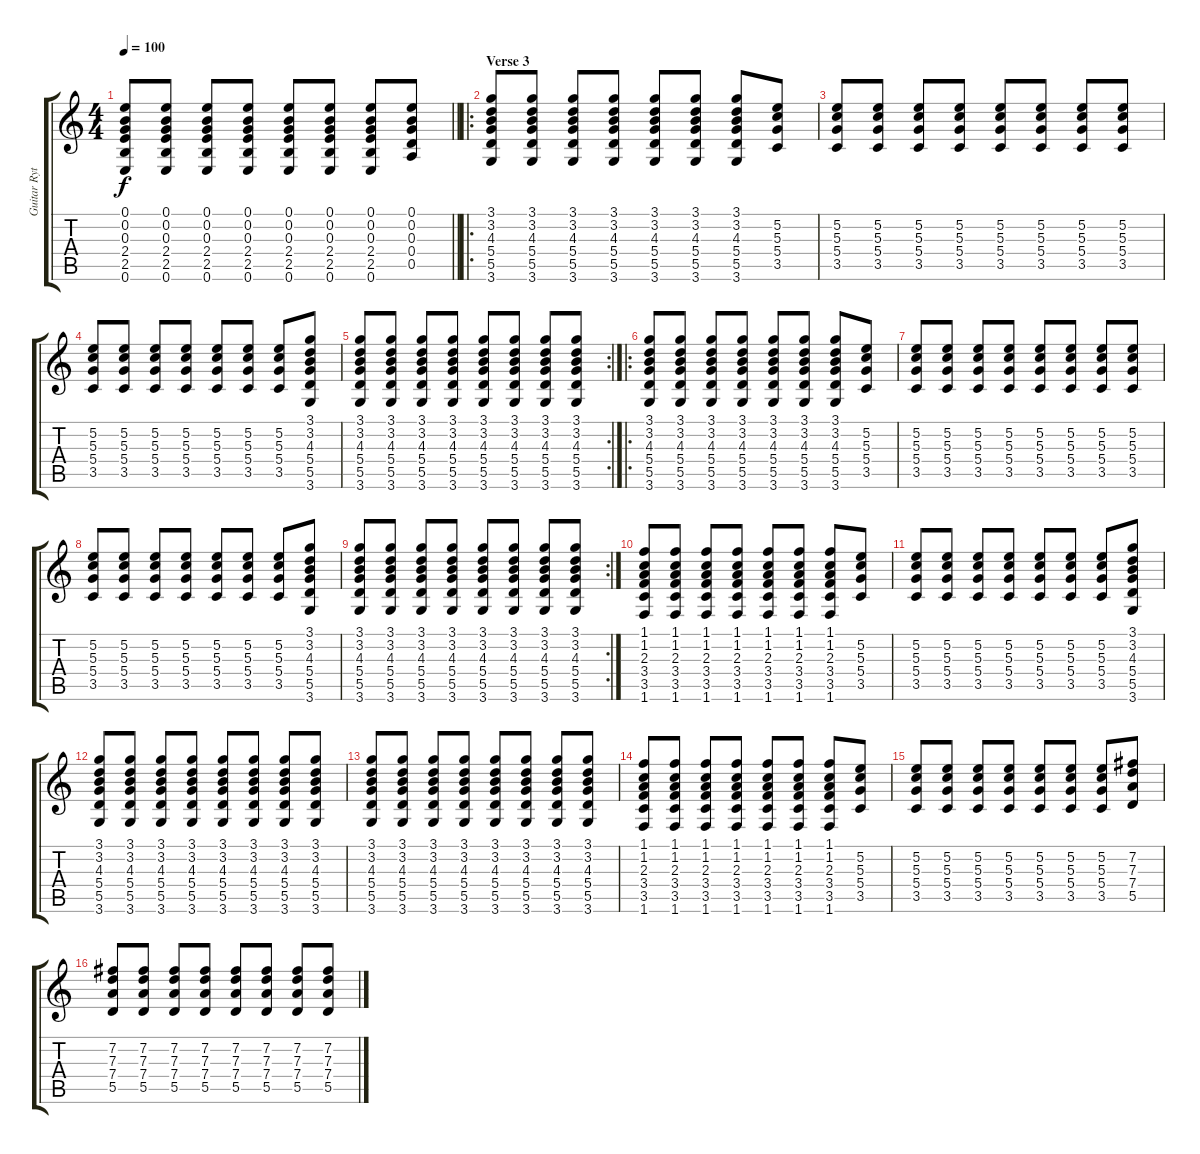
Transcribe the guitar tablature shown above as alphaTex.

\track ("Guitar Rythm (Abe)" "Guitar Ryt") {instrument overdrivenguitar}
\staff {score tabs}
\tuning (E4 B3 G3 D3 A2 E2) {hide}
\ts (4 4)
\tempo 100
\clef g2
\barLineRight lightlight
\ks c
(0.1 0.2 0.3 2.4 2.5 0.6).8{dy f} (0.1 0.2 0.3 2.4 2.5 0.6).8 (0.1 0.2 0.3 2.4 2.5 0.6).8 (0.1 0.2 0.3 2.4 2.5 0.6).8 (0.1 0.2 0.3 2.4 2.5 0.6).8 (0.1 0.2 0.3 2.4 2.5 0.6).8 (0.1 0.2 0.3 2.4 2.5 0.6).8 (0.1 0.2 0.3 0.4 0.5).8 |
\ro
\section ("" "Verse 3")
(3.1 3.2 4.3 5.4 5.5 3.6).8 (3.1 3.2 4.3 5.4 5.5 3.6).8 (3.1 3.2 4.3 5.4 5.5 3.6).8 (3.1 3.2 4.3 5.4 5.5 3.6).8 (3.1 3.2 4.3 5.4 5.5 3.6).8 (3.1 3.2 4.3 5.4 5.5 3.6).8 (3.1 3.2 4.3 5.4 5.5 3.6).8 (5.2 5.3 5.4 3.5).8 |
(5.2 5.3 5.4 3.5).8 (5.2 5.3 5.4 3.5).8 (5.2 5.3 5.4 3.5).8 (5.2 5.3 5.4 3.5).8 (5.2 5.3 5.4 3.5).8 (5.2 5.3 5.4 3.5).8 (5.2 5.3 5.4 3.5).8 (5.2 5.3 5.4 3.5).8 |
(5.2 5.3 5.4 3.5).8 (5.2 5.3 5.4 3.5).8 (5.2 5.3 5.4 3.5).8 (5.2 5.3 5.4 3.5).8 (5.2 5.3 5.4 3.5).8 (5.2 5.3 5.4 3.5).8 (5.2 5.3 5.4 3.5).8 (3.1 3.2 4.3 5.4 5.5 3.6).8 |
\rc 2
(3.1 3.2 4.3 5.4 5.5 3.6).8 (3.1 3.2 4.3 5.4 5.5 3.6).8 (3.1 3.2 4.3 5.4 5.5 3.6).8 (3.1 3.2 4.3 5.4 5.5 3.6).8 (3.1 3.2 4.3 5.4 5.5 3.6).8 (3.1 3.2 4.3 5.4 5.5 3.6).8 (3.1 3.2 4.3 5.4 5.5 3.6).8 (3.1 3.2 4.3 5.4 5.5 3.6).8 |
\ro
(3.1 3.2 4.3 5.4 5.5 3.6).8 (3.1 3.2 4.3 5.4 5.5 3.6).8 (3.1 3.2 4.3 5.4 5.5 3.6).8 (3.1 3.2 4.3 5.4 5.5 3.6).8 (3.1 3.2 4.3 5.4 5.5 3.6).8 (3.1 3.2 4.3 5.4 5.5 3.6).8 (3.1 3.2 4.3 5.4 5.5 3.6).8 (5.2 5.3 5.4 3.5).8 |
(5.2 5.3 5.4 3.5).8 (5.2 5.3 5.4 3.5).8 (5.2 5.3 5.4 3.5).8 (5.2 5.3 5.4 3.5).8 (5.2 5.3 5.4 3.5).8 (5.2 5.3 5.4 3.5).8 (5.2 5.3 5.4 3.5).8 (5.2 5.3 5.4 3.5).8 |
(5.2 5.3 5.4 3.5).8 (5.2 5.3 5.4 3.5).8 (5.2 5.3 5.4 3.5).8 (5.2 5.3 5.4 3.5).8 (5.2 5.3 5.4 3.5).8 (5.2 5.3 5.4 3.5).8 (5.2 5.3 5.4 3.5).8 (3.1 3.2 4.3 5.4 5.5 3.6).8 |
\rc 2
(3.1 3.2 4.3 5.4 5.5 3.6).8 (3.1 3.2 4.3 5.4 5.5 3.6).8 (3.1 3.2 4.3 5.4 5.5 3.6).8 (3.1 3.2 4.3 5.4 5.5 3.6).8 (3.1 3.2 4.3 5.4 5.5 3.6).8 (3.1 3.2 4.3 5.4 5.5 3.6).8 (3.1 3.2 4.3 5.4 5.5 3.6).8 (3.1 3.2 4.3 5.4 5.5 3.6).8 |
(1.1 1.2 2.3 3.4 3.5 1.6).8 (1.1 1.2 2.3 3.4 3.5 1.6).8 (1.1 1.2 2.3 3.4 3.5 1.6).8 (1.1 1.2 2.3 3.4 3.5 1.6).8 (1.1 1.2 2.3 3.4 3.5 1.6).8 (1.1 1.2 2.3 3.4 3.5 1.6).8 (1.1 1.2 2.3 3.4 3.5 1.6).8 (5.2 5.3 5.4 3.5).8 |
(5.2 5.3 5.4 3.5).8 (5.2 5.3 5.4 3.5).8 (5.2 5.3 5.4 3.5).8 (5.2 5.3 5.4 3.5).8 (5.2 5.3 5.4 3.5).8 (5.2 5.3 5.4 3.5).8 (5.2 5.3 5.4 3.5).8 (3.1 3.2 4.3 5.4 5.5 3.6).8 |
(3.1 3.2 4.3 5.4 5.5 3.6).8 (3.1 3.2 4.3 5.4 5.5 3.6).8 (3.1 3.2 4.3 5.4 5.5 3.6).8 (3.1 3.2 4.3 5.4 5.5 3.6).8 (3.1 3.2 4.3 5.4 5.5 3.6).8 (3.1 3.2 4.3 5.4 5.5 3.6).8 (3.1 3.2 4.3 5.4 5.5 3.6).8 (3.1 3.2 4.3 5.4 5.5 3.6).8 |
(3.1 3.2 4.3 5.4 5.5 3.6).8 (3.1 3.2 4.3 5.4 5.5 3.6).8 (3.1 3.2 4.3 5.4 5.5 3.6).8 (3.1 3.2 4.3 5.4 5.5 3.6).8 (3.1 3.2 4.3 5.4 5.5 3.6).8 (3.1 3.2 4.3 5.4 5.5 3.6).8 (3.1 3.2 4.3 5.4 5.5 3.6).8 (3.1 3.2 4.3 5.4 5.5 3.6).8 |
(1.1 1.2 2.3 3.4 3.5 1.6).8 (1.1 1.2 2.3 3.4 3.5 1.6).8 (1.1 1.2 2.3 3.4 3.5 1.6).8 (1.1 1.2 2.3 3.4 3.5 1.6).8 (1.1 1.2 2.3 3.4 3.5 1.6).8 (1.1 1.2 2.3 3.4 3.5 1.6).8 (1.1 1.2 2.3 3.4 3.5 1.6).8 (5.2 5.3 5.4 3.5).8 |
(5.2 5.3 5.4 3.5).8 (5.2 5.3 5.4 3.5).8 (5.2 5.3 5.4 3.5).8 (5.2 5.3 5.4 3.5).8 (5.2 5.3 5.4 3.5).8 (5.2 5.3 5.4 3.5).8 (5.2 5.3 5.4 3.5).8 (7.2 7.3 7.4 5.5).8 |
(7.2 7.3 7.4 5.5).8 (7.2 7.3 7.4 5.5).8 (7.2 7.3 7.4 5.5).8 (7.2 7.3 7.4 5.5).8 (7.2 7.3 7.4 5.5).8 (7.2 7.3 7.4 5.5).8 (7.2 7.3 7.4 5.5).8 (7.2 7.3 7.4 5.5).8
